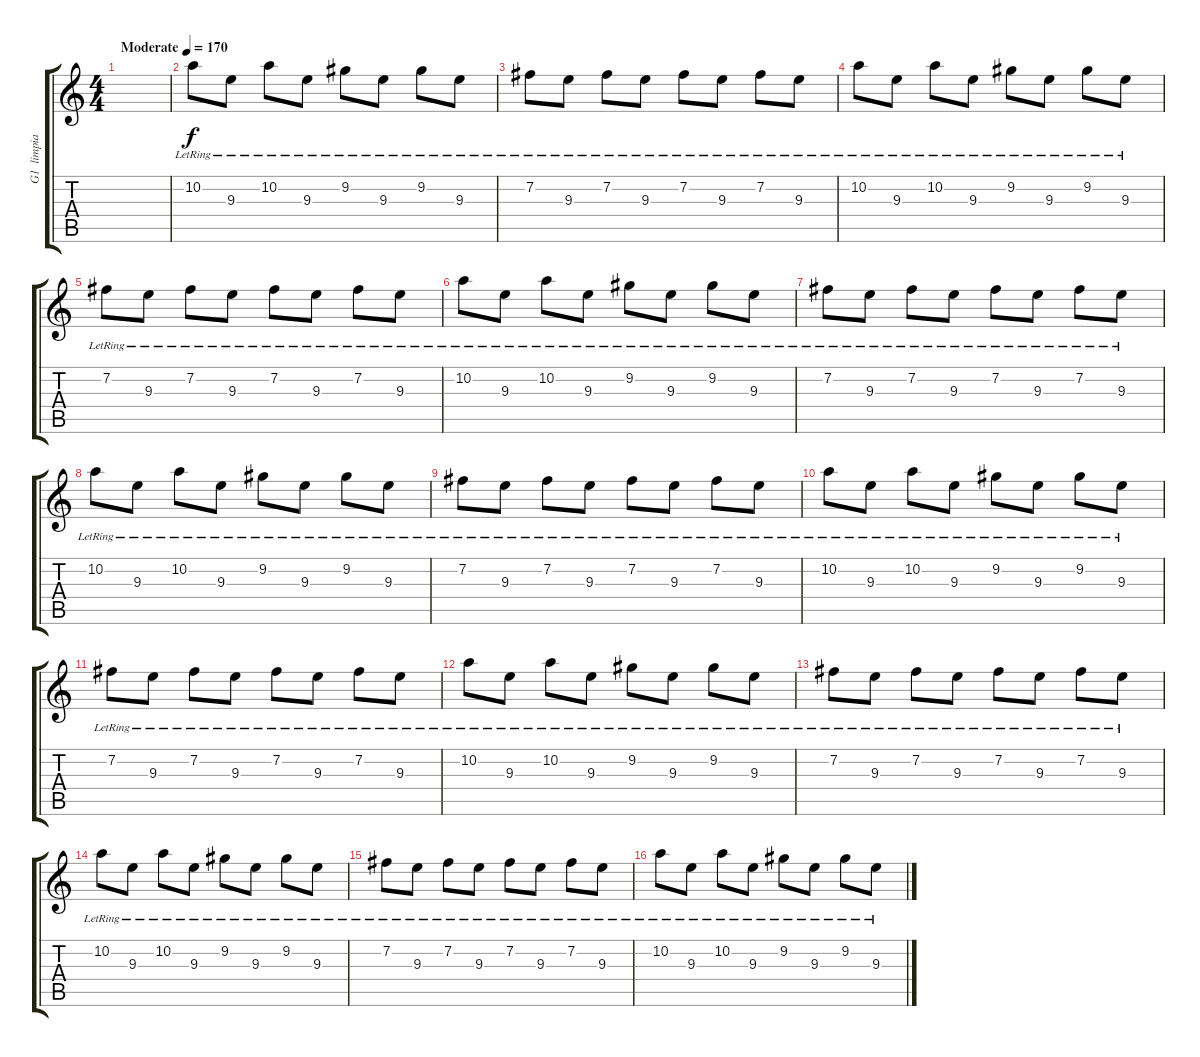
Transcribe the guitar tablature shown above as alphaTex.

\track ("G1  limpia" "G1  limpia") {instrument electricguitarclean}
\staff {score tabs}
\tuning (E4 B3 G3 D3 A2 E2) {hide}
\ts (4 4)
\tempo (170 "Moderate")
\clef g2
\ks c
|
10.2{lr}.8 9.3{lr}.8 10.2{lr}.8 9.3{lr}.8 9.2{lr}.8 9.3{lr}.8 9.2{lr}.8 9.3{lr}.8 |
7.2{lr}.8 9.3{lr}.8 7.2{lr}.8 9.3{lr}.8 7.2{lr}.8 9.3{lr}.8 7.2{lr}.8 9.3{lr}.8 |
10.2{lr}.8 9.3{lr}.8 10.2{lr}.8 9.3{lr}.8 9.2{lr}.8 9.3{lr}.8 9.2{lr}.8 9.3{lr}.8 |
7.2{lr}.8 9.3{lr}.8 7.2{lr}.8 9.3{lr}.8 7.2{lr}.8 9.3{lr}.8 7.2{lr}.8 9.3{lr}.8 |
10.2{lr}.8 9.3{lr}.8 10.2{lr}.8 9.3{lr}.8 9.2{lr}.8 9.3{lr}.8 9.2{lr}.8 9.3{lr}.8 |
7.2{lr}.8 9.3{lr}.8 7.2{lr}.8 9.3{lr}.8 7.2{lr}.8 9.3{lr}.8 7.2{lr}.8 9.3{lr}.8 |
10.2{lr}.8 9.3{lr}.8 10.2{lr}.8 9.3{lr}.8 9.2{lr}.8 9.3{lr}.8 9.2{lr}.8 9.3{lr}.8 |
7.2{lr}.8 9.3{lr}.8 7.2{lr}.8 9.3{lr}.8 7.2{lr}.8 9.3{lr}.8 7.2{lr}.8 9.3{lr}.8 |
10.2{lr}.8 9.3{lr}.8 10.2{lr}.8 9.3{lr}.8 9.2{lr}.8 9.3{lr}.8 9.2{lr}.8 9.3{lr}.8 |
7.2{lr}.8 9.3{lr}.8 7.2{lr}.8 9.3{lr}.8 7.2{lr}.8 9.3{lr}.8 7.2{lr}.8 9.3{lr}.8 |
10.2{lr}.8 9.3{lr}.8 10.2{lr}.8 9.3{lr}.8 9.2{lr}.8 9.3{lr}.8 9.2{lr}.8 9.3{lr}.8 |
7.2{lr}.8 9.3{lr}.8 7.2{lr}.8 9.3{lr}.8 7.2{lr}.8 9.3{lr}.8 7.2{lr}.8 9.3{lr}.8 |
10.2{lr}.8 9.3{lr}.8 10.2{lr}.8 9.3{lr}.8 9.2{lr}.8 9.3{lr}.8 9.2{lr}.8 9.3{lr}.8 |
7.2{lr}.8 9.3{lr}.8 7.2{lr}.8 9.3{lr}.8 7.2{lr}.8 9.3{lr}.8 7.2{lr}.8 9.3{lr}.8 |
10.2{lr}.8 9.3{lr}.8 10.2{lr}.8 9.3{lr}.8 9.2{lr}.8 9.3{lr}.8 9.2{lr}.8 9.3{lr}.8
